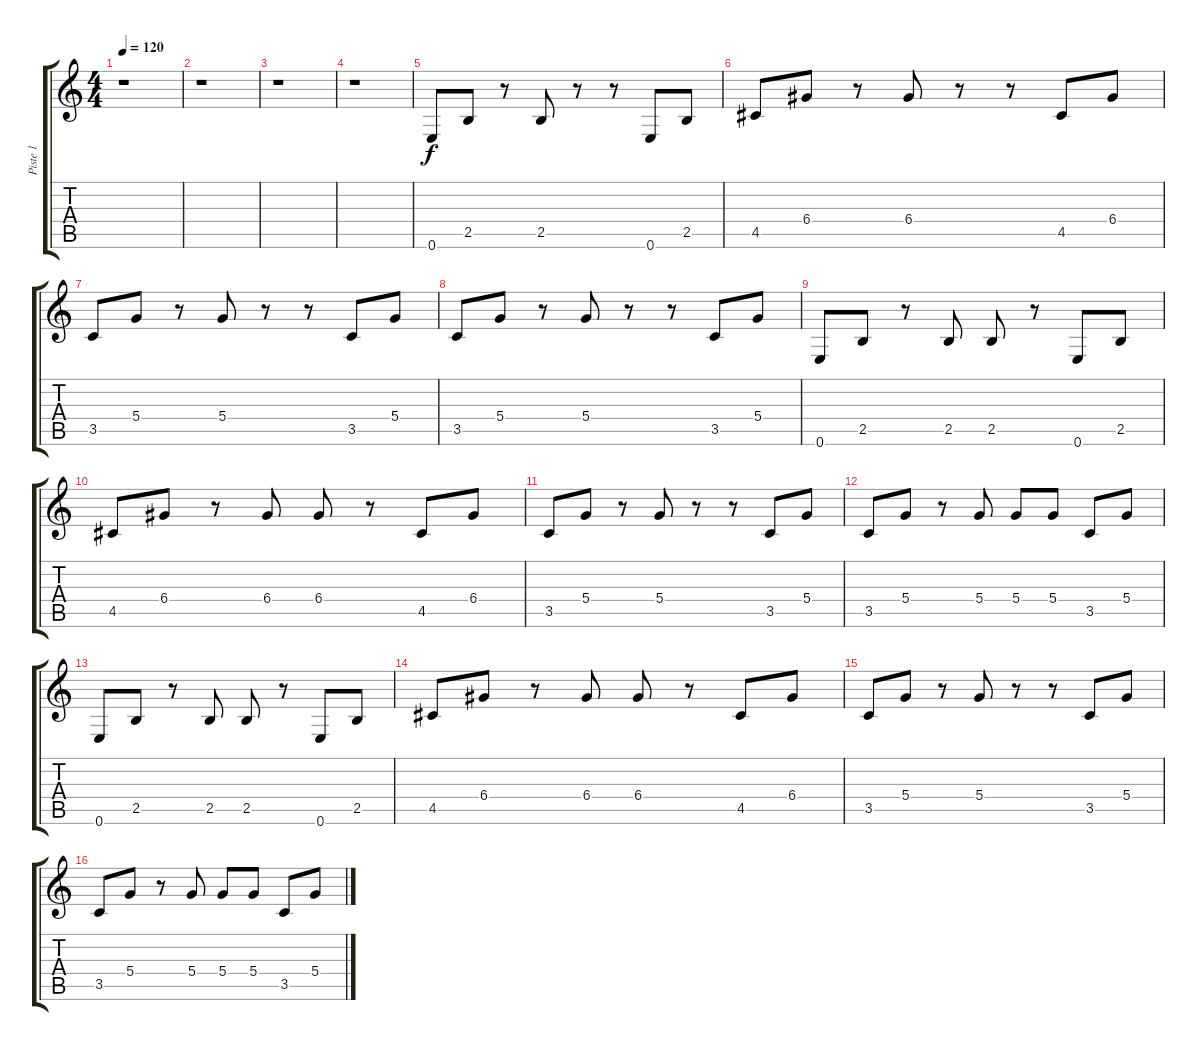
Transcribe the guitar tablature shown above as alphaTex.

\track ("Piste 1" "Piste 1") {instrument acousticguitarsteel}
\staff {score tabs}
\tuning (E4 B3 G3 D3 A2 E2) {hide}
\ts (4 4)
\tempo 120
\clef g2
\ks c
r.1{dy f instrument acousticguitarsteel} |
r.1 |
r.1 |
r.1 |
0.6.8 2.5.8 r.8 2.5.8 r.8 r.8 0.6.8 2.5.8 |
4.5.8 6.4.8 r.8 6.4.8 r.8 r.8 4.5.8 6.4.8 |
3.5.8 5.4.8 r.8 5.4.8 r.8 r.8 3.5.8 5.4.8 |
3.5.8 5.4.8 r.8 5.4.8 r.8 r.8 3.5.8 5.4.8 |
0.6.8 2.5.8 r.8 2.5.8 2.5.8 r.8 0.6.8 2.5.8 |
4.5.8 6.4.8 r.8 6.4.8 6.4.8 r.8 4.5.8 6.4.8 |
3.5.8 5.4.8 r.8 5.4.8 r.8 r.8 3.5.8 5.4.8 |
3.5.8 5.4.8 r.8 5.4.8 5.4.8 5.4.8 3.5.8 5.4.8 |
0.6.8 2.5.8 r.8 2.5.8 2.5.8 r.8 0.6.8 2.5.8 |
4.5.8 6.4.8 r.8 6.4.8 6.4.8 r.8 4.5.8 6.4.8 |
3.5.8 5.4.8 r.8 5.4.8 r.8 r.8 3.5.8 5.4.8 |
3.5.8 5.4.8 r.8 5.4.8 5.4.8 5.4.8 3.5.8 5.4.8
